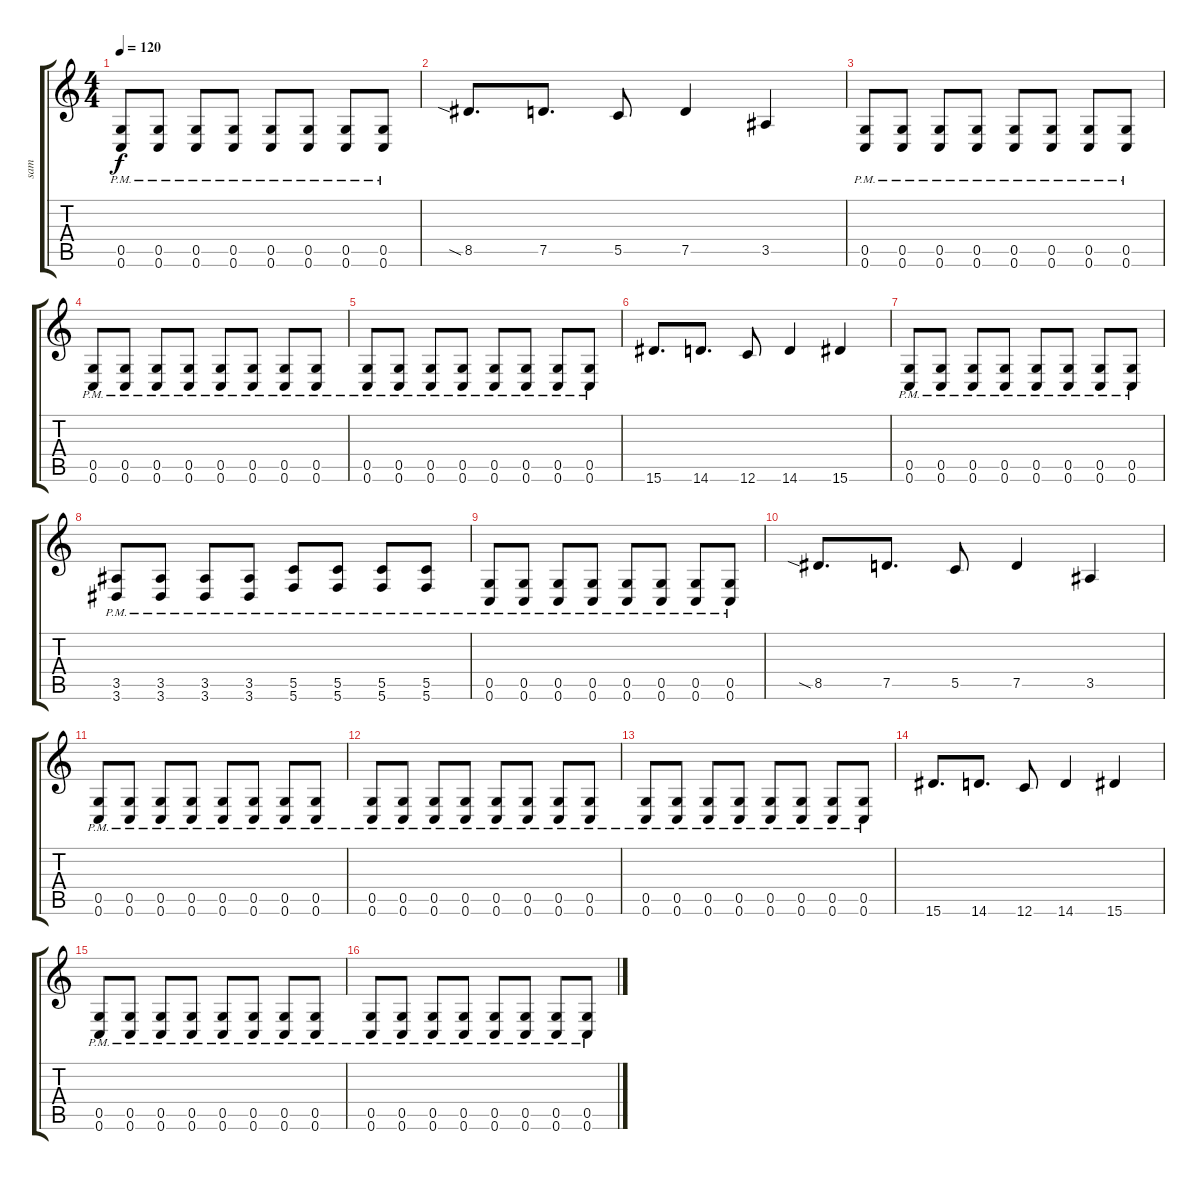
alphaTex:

\track ("sam" "sam") {instrument distortionguitar}
\staff {score tabs}
\tuning (D4 A3 F3 C3 G2 C2) {hide}
\ts (4 4)
\tempo 120
\clef g2
\ks c
(0.5{pm} 0.6{pm}).8{dy f} (0.5{pm} 0.6{pm}).8 (0.5{pm} 0.6{pm}).8 (0.5{pm} 0.6{pm}).8 (0.5{pm} 0.6{pm}).8 (0.5{pm} 0.6{pm}).8 (0.5{pm} 0.6{pm}).8 (0.5{pm} 0.6{pm}).8 |
8.5{sia}.8{d} 7.5.8{d} 5.5.8 7.5.4 3.5.4 |
(0.5{pm} 0.6{pm}).8 (0.5{pm} 0.6{pm}).8 (0.5{pm} 0.6{pm}).8 (0.5{pm} 0.6{pm}).8 (0.5{pm} 0.6{pm}).8 (0.5{pm} 0.6{pm}).8 (0.5{pm} 0.6{pm}).8 (0.5{pm} 0.6{pm}).8 |
(0.5{pm} 0.6{pm}).8 (0.5{pm} 0.6{pm}).8 (0.5{pm} 0.6{pm}).8 (0.5{pm} 0.6{pm}).8 (0.5{pm} 0.6{pm}).8 (0.5{pm} 0.6{pm}).8 (0.5{pm} 0.6{pm}).8 (0.5{pm} 0.6{pm}).8 |
(0.5{pm} 0.6{pm}).8 (0.5{pm} 0.6{pm}).8 (0.5{pm} 0.6{pm}).8 (0.5{pm} 0.6{pm}).8 (0.5{pm} 0.6{pm}).8 (0.5{pm} 0.6{pm}).8 (0.5{pm} 0.6{pm}).8 (0.5{pm} 0.6{pm}).8 |
15.6.8{d} 14.6.8{d} 12.6.8 14.6.4 15.6.4 |
(0.5{pm} 0.6{pm}).8 (0.5{pm} 0.6{pm}).8 (0.5{pm} 0.6{pm}).8 (0.5{pm} 0.6{pm}).8 (0.5{pm} 0.6{pm}).8 (0.5{pm} 0.6{pm}).8 (0.5{pm} 0.6{pm}).8 (0.5{pm} 0.6{pm}).8 |
(3.5{pm} 3.6{pm}).8 (3.5{pm} 3.6{pm}).8 (3.5{pm} 3.6{pm}).8 (3.5{pm} 3.6{pm}).8 (5.5{pm} 5.6{pm}).8 (5.5{pm} 5.6{pm}).8 (5.5{pm} 5.6{pm}).8 (5.5{pm} 5.6{pm}).8 |
(0.5{pm} 0.6{pm}).8 (0.5{pm} 0.6{pm}).8 (0.5{pm} 0.6{pm}).8 (0.5{pm} 0.6{pm}).8 (0.5{pm} 0.6{pm}).8 (0.5{pm} 0.6{pm}).8 (0.5{pm} 0.6{pm}).8 (0.5{pm} 0.6{pm}).8 |
8.5{sia}.8{d} 7.5.8{d} 5.5.8 7.5.4 3.5.4 |
(0.5{pm} 0.6{pm}).8 (0.5{pm} 0.6{pm}).8 (0.5{pm} 0.6{pm}).8 (0.5{pm} 0.6{pm}).8 (0.5{pm} 0.6{pm}).8 (0.5{pm} 0.6{pm}).8 (0.5{pm} 0.6{pm}).8 (0.5{pm} 0.6{pm}).8 |
(0.5{pm} 0.6{pm}).8 (0.5{pm} 0.6{pm}).8 (0.5{pm} 0.6{pm}).8 (0.5{pm} 0.6{pm}).8 (0.5{pm} 0.6{pm}).8 (0.5{pm} 0.6{pm}).8 (0.5{pm} 0.6{pm}).8 (0.5{pm} 0.6{pm}).8 |
(0.5{pm} 0.6{pm}).8 (0.5{pm} 0.6{pm}).8 (0.5{pm} 0.6{pm}).8 (0.5{pm} 0.6{pm}).8 (0.5{pm} 0.6{pm}).8 (0.5{pm} 0.6{pm}).8 (0.5{pm} 0.6{pm}).8 (0.5{pm} 0.6{pm}).8 |
15.6.8{d} 14.6.8{d} 12.6.8 14.6.4 15.6.4 |
(0.5{pm} 0.6{pm}).8 (0.5{pm} 0.6{pm}).8 (0.5{pm} 0.6{pm}).8 (0.5{pm} 0.6{pm}).8 (0.5{pm} 0.6{pm}).8 (0.5{pm} 0.6{pm}).8 (0.5{pm} 0.6{pm}).8 (0.5{pm} 0.6{pm}).8 |
(0.5{pm} 0.6{pm}).8 (0.5{pm} 0.6{pm}).8 (0.5{pm} 0.6{pm}).8 (0.5{pm} 0.6{pm}).8 (0.5{pm} 0.6{pm}).8 (0.5{pm} 0.6{pm}).8 (0.5{pm} 0.6{pm}).8 (0.5{pm} 0.6{pm}).8
